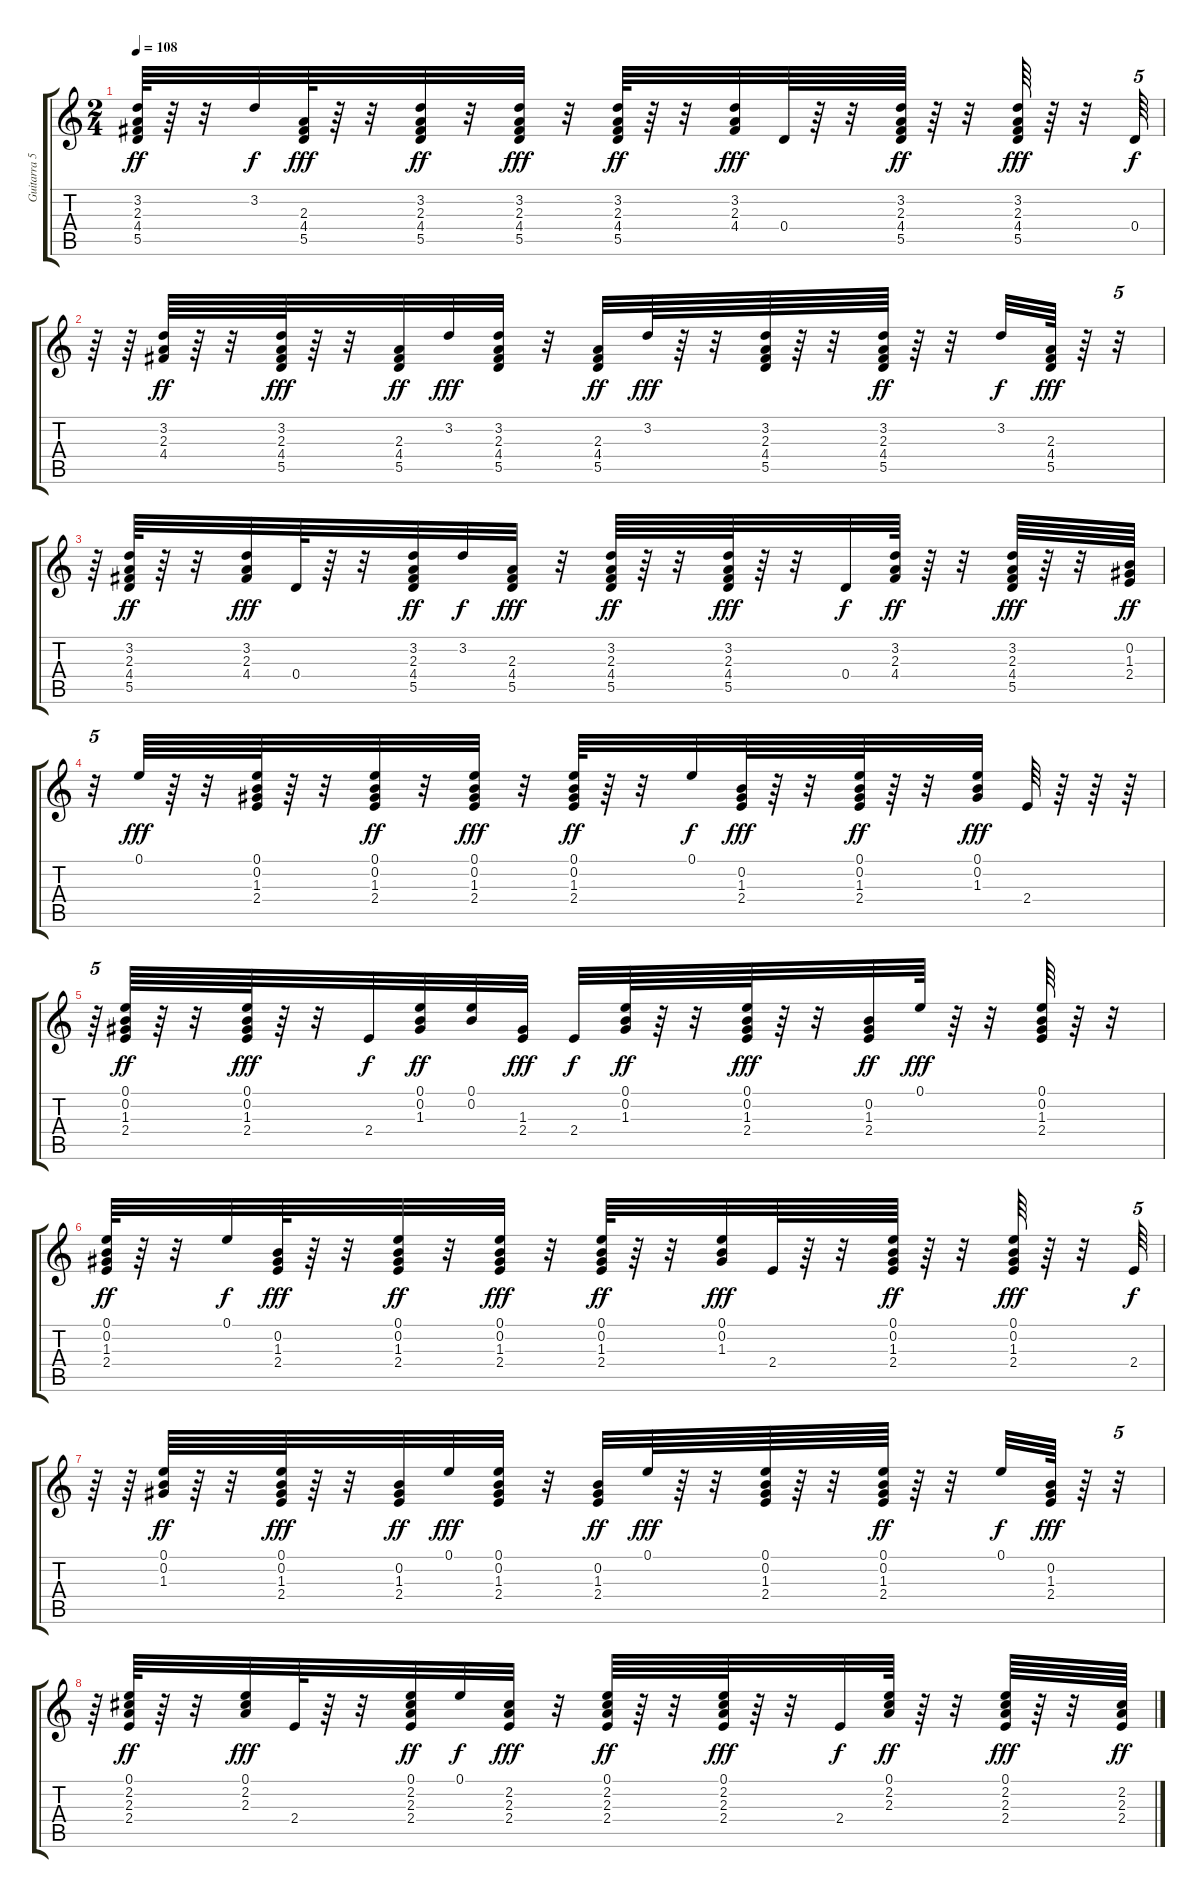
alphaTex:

\track ("Guitarra 5" "Guitarra 5") {instrument acousticguitarsteel}
\staff {score tabs}
\tuning (E4 B3 G3 D3 A2 E2) {hide}
\ts (2 4)
\tempo 108
\clef g2
\ks c
(3.2 2.3 4.4 5.5).64{dy ff} r.64 r.32 3.2.32{dy f} (2.3 4.4 5.5).64{dy fff} r.64 r.32 (3.2 2.3 4.4 5.5).32{dy ff} r.32 (3.2 2.3 4.4 5.5).32{dy fff} r.32 (3.2 2.3 4.4 5.5).64{dy ff} r.64 r.32 (3.2 2.3 4.4).32{dy fff} 0.4.64 r.64 r.32 (3.2 2.3 4.4 5.5).64{dy ff} r.64 r.32 (3.2 2.3 4.4 5.5).64{dy fff} r.64 r.32 0.4.64{tu (5 4) dy f} |
r.64 r.64 (3.2 2.3 4.4).64{dy ff} r.64 r.32 (3.2 2.3 4.4 5.5).64{dy fff} r.64 r.32 (2.3 4.4 5.5).32{dy ff} 3.2.32{dy fff} (3.2 2.3 4.4 5.5).32 r.32 (2.3 4.4 5.5).32{dy ff} 3.2.64{dy fff} r.64 r.32 (3.2 2.3 4.4 5.5).64 r.64 r.32 (3.2 2.3 4.4 5.5).64{dy ff} r.64 r.32 3.2.32{dy f} (2.3 4.4 5.5).64{dy fff} r.64 r.32{tu (5 4)} |
r.64 (3.2 2.3 4.4 5.5).64{dy ff} r.64 r.32 (3.2 2.3 4.4).32{dy fff} 0.4.64 r.64 r.32 (3.2 2.3 4.4 5.5).32{dy ff} 3.2.32{dy f} (2.3 4.4 5.5).32{dy fff} r.32 (3.2 2.3 4.4 5.5).64{dy ff} r.64 r.32 (3.2 2.3 4.4 5.5).64{dy fff} r.64 r.32 0.4.32{dy f} (3.2 2.3 4.4).64{dy ff} r.64 r.32 (3.2 2.3 4.4 5.5).64{dy fff} r.64 r.32 (0.2 1.3 2.4).64{dy ff} |
r.32{tu (5 4)} 0.1.64{dy fff} r.64 r.32 (0.1 0.2 1.3 2.4).64 r.64 r.32 (0.1 0.2 1.3 2.4).32{dy ff} r.32 (0.1 0.2 1.3 2.4).32{dy fff} r.32 (0.1 0.2 1.3 2.4).64{dy ff} r.64 r.32 0.1.32{dy f} (0.2 1.3 2.4).64{dy fff} r.64 r.32 (0.1 0.2 1.3 2.4).64{dy ff} r.64 r.32 (0.1 0.2 1.3).32{dy fff} 2.4.64 r.64 r.64 r.64 |
r.64{tu (5 4)} (0.1 0.2 1.3 2.4).64{dy ff} r.64 r.32 (0.1 0.2 1.3 2.4).64{dy fff} r.64 r.32 2.4.32{dy f} (0.1 0.2 1.3).32{dy ff} (0.1 0.2).32 (1.3 2.4).32{dy fff} 2.4.32{dy f} (0.1 0.2 1.3).64{dy ff} r.64 r.32 (0.1 0.2 1.3 2.4).64{dy fff} r.64 r.32 (0.2 1.3 2.4).32{dy ff} 0.1.64{dy fff} r.64 r.32 (0.1 0.2 1.3 2.4).64 r.64 r.32 |
(0.1 0.2 1.3 2.4).64{dy ff} r.64 r.32 0.1.32{dy f} (0.2 1.3 2.4).64{dy fff} r.64 r.32 (0.1 0.2 1.3 2.4).32{dy ff} r.32 (0.1 0.2 1.3 2.4).32{dy fff} r.32 (0.1 0.2 1.3 2.4).64{dy ff} r.64 r.32 (0.1 0.2 1.3).32{dy fff} 2.4.64 r.64 r.32 (0.1 0.2 1.3 2.4).64{dy ff} r.64 r.32 (0.1 0.2 1.3 2.4).64{dy fff} r.64 r.32 2.4.64{tu (5 4) dy f} |
r.64 r.64 (0.1 0.2 1.3).64{dy ff} r.64 r.32 (0.1 0.2 1.3 2.4).64{dy fff} r.64 r.32 (0.2 1.3 2.4).32{dy ff} 0.1.32{dy fff} (0.1 0.2 1.3 2.4).32 r.32 (0.2 1.3 2.4).32{dy ff} 0.1.64{dy fff} r.64 r.32 (0.1 0.2 1.3 2.4).64 r.64 r.32 (0.1 0.2 1.3 2.4).64{dy ff} r.64 r.32 0.1.32{dy f} (0.2 1.3 2.4).64{dy fff} r.64 r.32{tu (5 4)} |
r.64 (0.1 2.2 2.3 2.4).64{dy ff} r.64 r.32 (0.1 2.2 2.3).32{dy fff} 2.4.64 r.64 r.32 (0.1 2.2 2.3 2.4).32{dy ff} 0.1.32{dy f} (2.2 2.3 2.4).32{dy fff} r.32 (0.1 2.2 2.3 2.4).64{dy ff} r.64 r.32 (0.1 2.2 2.3 2.4).64{dy fff} r.64 r.32 2.4.32{dy f} (0.1 2.2 2.3).64{dy ff} r.64 r.32 (0.1 2.2 2.3 2.4).64{dy fff} r.64 r.32 (2.2 2.3 2.4).64{dy ff}
